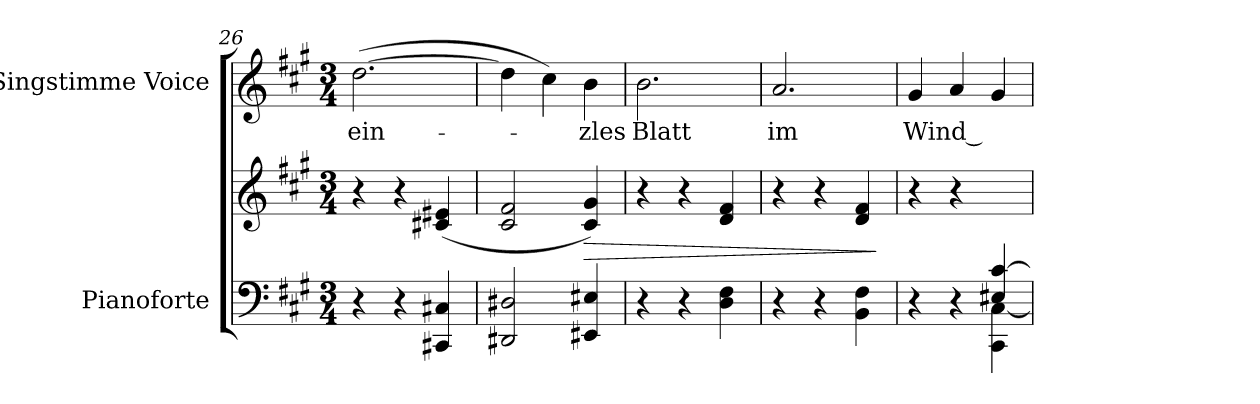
**kern	**kern	**dynam	**kern	**text
*part2	*part2	*part2	*part1	*part1
*staff3	*staff2	*staff2/3	*staff1	*staff1
*I"Pianoforte	*	*	*I"Singstimme Voice	*
*I'Pno	*	*	*	*
*clefF4	*clefG2	*	*clefG2	*
*k[f#c#g#]	*k[f#c#g#]	*	*k[f#c#g#]	*
*M3/4	*M3/4	*	*M3/4	*
=26	=26	=26	=26	=26
4r	4r	.	(>[2.dd\	ein-
4r	4r	.	.	.
4CC#X/ 4C#X/	(>4c#X/ 4e#X/	.	.	.
=27	=27	=27	=27	=27
2DD#X/ 2D#X/	2c#/ 2f#/	.	4dd\]	.
.	.	.	4cc#\)	.
!	!	!LO:HP:b	!	!
4EE#X/ 4E#X/	4c#/ 4g#/)	>	4b\	-zles
=28	=28	=28	=28	=28
4r	4r	.	2.b\	Blatt
4r	4r	.	.	.
4D\ 4F#\	4d/ 4f#/	.	.	.
=29	=29	=29	=29	=29
4r	4r	.	2.a/	im
4r	4r	.	.	.
4BB\ 4F#\	4d/ 4f#/	.	.	.
.	.	]	.	.
=30	=30	=30	=30	=30
*^	*	*	*	*
2ryy	4r	4r	.	4g#/	Wind --
.	4r	4r	.	4a/	.
4E#X/ [4c#/	4CC#\ [<4C#\	4ryy	.	4g#/	.
*v	*v	*	*	*	*
=	=	=	=	=
*-	*-	*-	*-	*-
